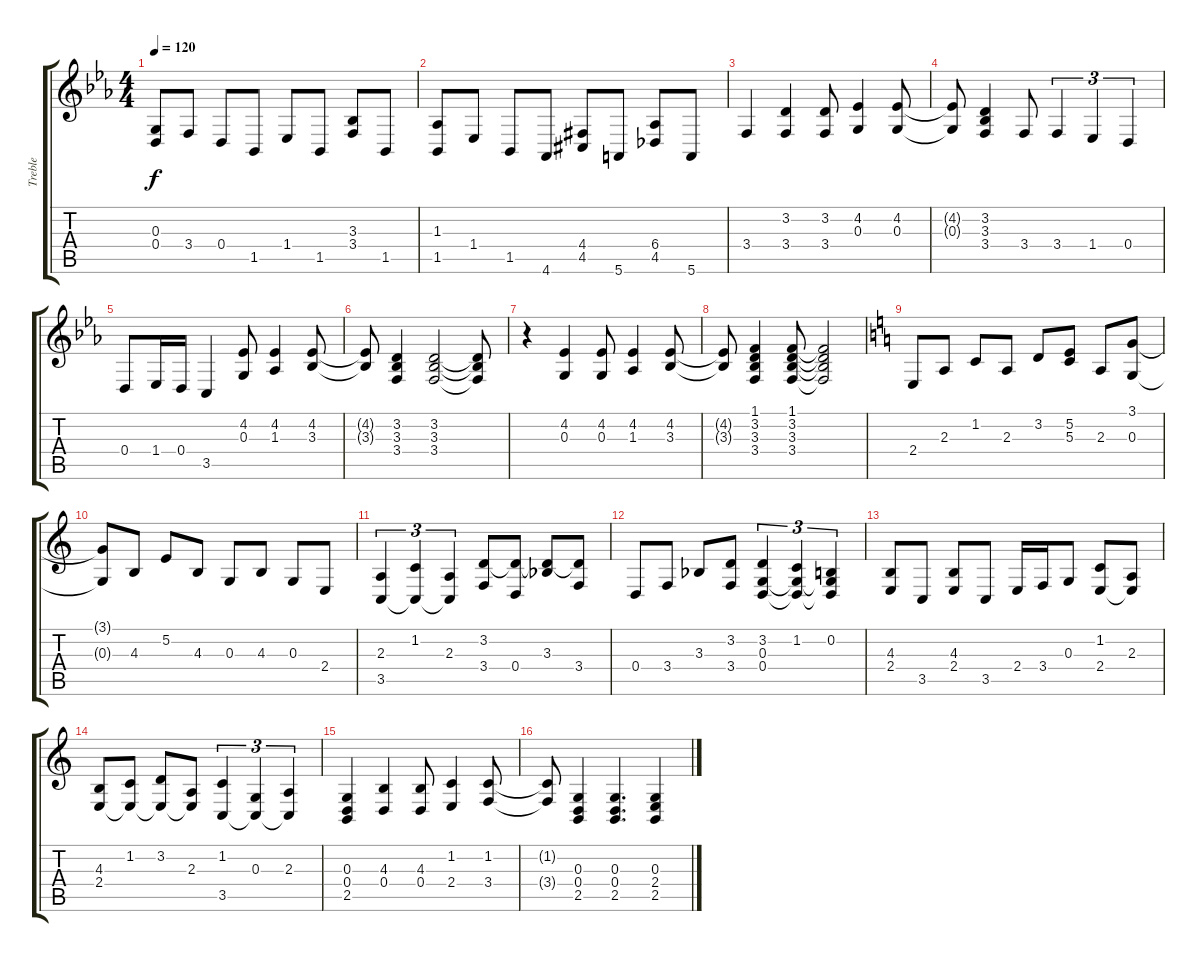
\track ("Treble" "Treble") {instrument acousticgrandpiano}
\staff {score tabs}
\tuning (E4 B3 G3 D3 A2 E2) {hide}
\ts (4 4)
\tempo 120
\clef g2
\ks eb
(0.3 0.4).8{dy f} 3.4.8 0.4.8 1.5.8 1.4.8 1.5.8 (3.3 3.4).8 1.5.8 |
(1.3 1.5).8 1.4.8 1.5.8 4.6.8 (4.4{acc #} 4.5{acc #}).8 5.6.8 (6.4 4.5).8 5.6.8 |
3.4.4 (3.2 3.4).4 (3.2 3.4).8 (4.2 0.3).4 (4.2 0.3).8 |
(4.2{t} 0.3{t}).8 (3.2 3.3 3.4).4 3.4.8 3.4.4{tu (3 2)} 1.4.4{tu (3 2)} 0.4.4{tu (3 2)} |
0.4.8 1.4.16 0.4.16 3.5.4 (4.2 0.3).8 (4.2 1.3).4 (4.2 3.3).8 |
(4.2{t} 3.3{t}).8 (3.2 3.3 3.4).4 (3.2 3.3 3.4).2 (3.2{t} 3.3{t} 3.4{t}).8 |
r.4 (4.2 0.3).4 (4.2 0.3).8 (4.2 1.3).4 (4.2 3.3).8 |
(4.2{t} 3.3{t}).8 (1.1 3.2 3.3 3.4).4 (1.1 3.2 3.3 3.4).8 (1.1{t} 3.2{t} 3.3{t} 3.4{t}).2 |
\ks c
2.4.8 2.3.8 1.2.8 2.3.8 3.2.8 (5.2 5.3).8 2.3.8 (3.1 0.3).8 |
(3.1{t} 0.3{t}).8 4.3.8 5.2.8 4.3.8 0.3.8 4.3.8 0.3.8 2.4.8 |
(2.3 3.5).4{tu (3 2)} (1.2 3.5{t}).4{tu (3 2)} (2.3 3.5{t}).4{tu (3 2)} (3.2 3.4).8 (3.2{t} 0.4).8 (3.2{t} 3.3{acc b}).8 (3.2{t} 3.4).8 |
0.4.8 3.4.8 3.3{acc b}.8 (3.2 3.4).8 (3.2 0.3 0.4).4{tu (3 2)} (1.2 0.3{t} 0.4{t}).4{tu (3 2)} (0.2 0.3{t} 0.4{t}).4{tu (3 2)} |
(4.3 2.4).8 3.5.8 (4.3 2.4).8 3.5.8 2.4.16 3.4.16 0.3.8 (1.2 2.4).8 (2.3 2.4{t}).8 |
(4.3 2.4).8 (1.2 2.4{t}).8 (3.2 2.4{t}).8 (2.3 2.4{t}).8 (1.2 3.5).4{tu (3 2)} (0.3 3.5{t}).4{tu (3 2)} (2.3 3.5{t}).4{tu (3 2)} |
(0.3 0.4 2.5).4 (4.3 0.4).4 (4.3 0.4).8 (1.2 2.4).4 (1.2 3.4).8 |
(1.2{t} 3.4{t}).8 (0.3 0.4 2.5).4 (0.3 0.4 2.5).4{d} (0.3 2.4 2.5).4
